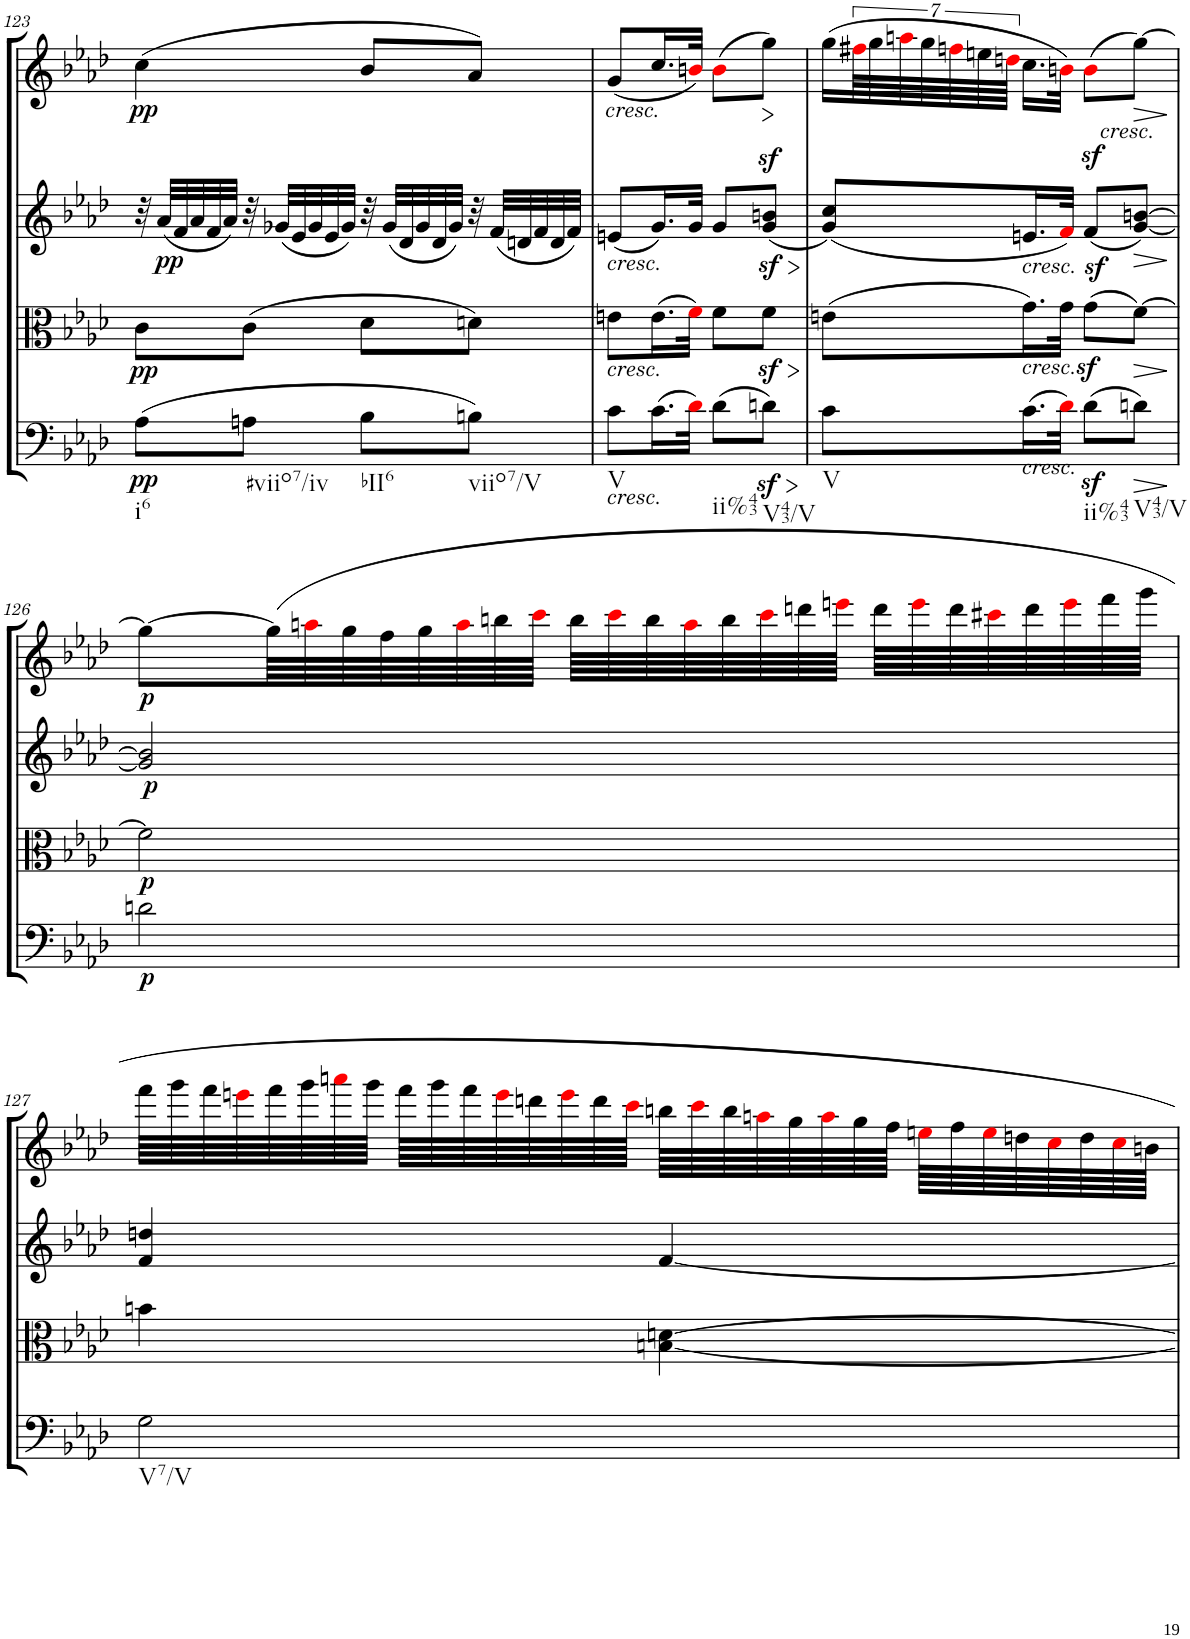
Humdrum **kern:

**kern	**dynam	**kern	**dynam	**kern	**dynam	**kern	**dynam
*part4	*part4	*part3	*part3	*part2	*part2	*part1	*part1
*staff4	*staff4	*staff3	*staff3	*staff2	*staff2	*staff1	*staff1
*I"Cello	*	*I"Viola	*	*I"2nd Violin	*	*I"1st Violin	*
*	*	*I'Vla	*	*I'Vln	*	*I'Vln	*
!!LO:PB:g=z
*clefC4	*	*clefC3	*	*clefG2	*	*clefG2	*
*k[b-e-a-d-]	*	*k[b-e-a-d-]	*	*k[b-e-a-d-]	*	*k[b-e-a-d-]	*
*f:	*	*f:	*	*f:	*	*f:	*
*M2/4	*	*M2/4	*	*M2/4	*	*M2/4	*
*	*	*	*	*Xtuplet	*	*	*
=123	=123	=123	=123	=123	=123	=123	=123
!LO:TX:b:t=i6	!	!	!	!	!	!	!
!	!LO:DY:b	!	!LO:DY:b	!	!	!	!LO:DY:b
(8A-\L	pp	8c\L	pp	48r	.	(4cc\	pp
!	!	!	!	!	!LO:DY:b	!	!
.	.	.	.	(48a-/LLL	pp	.	.
.	.	.	.	48f/	.	.	.
.	.	.	.	48a-/	.	.	.
.	.	.	.	48f/	.	.	.
.	.	.	.	48a-/JJJ)	.	.	.
!LO:TX:b:t=#viio7/iv	!	!	!	!	!	!	!
8An\J	.	(8c\J	.	48r	.	.	.
.	.	.	.	(48g-X/LLL	.	.	.
.	.	.	.	48e-/	.	.	.
.	.	.	.	48g-/	.	.	.
.	.	.	.	48e-/	.	.	.
.	.	.	.	48g-/JJJ)	.	.	.
!LO:TX:b:t=bII6	!	!	!	!	!	!	!
8B-\L	.	8d-\L	.	48r	.	8b-/L	.
.	.	.	.	(48g-/LLL	.	.	.
.	.	.	.	48d-/	.	.	.
.	.	.	.	48g-/	.	.	.
.	.	.	.	48d-/	.	.	.
.	.	.	.	48g-/JJJ)	.	.	.
!LO:TX:b:t=viio7/V	!	!	!	!	!	!	!
8Bn\J)	.	8dn\J)	.	48r	.	8a-/J)	.
.	.	.	.	(48f/LLL	.	.	.
.	.	.	.	48dn/	.	.	.
.	.	.	.	48f/	.	.	.
.	.	.	.	48d/	.	.	.
.	.	.	.	48f/JJJ)	.	.	.
=124	=124	=124	=124	=124	=124	=124	=124
!	!	!	!	!	!	!LO:TX:b:i:t=cresc.	!
!	!	!	!	!LO:TX:b:i:t=cresc.	!	!	!
!	!	!LO:TX:b:i:t=cresc.	!	!	!	!	!
!LO:TX:b:i:t=cresc.	!	!	!	!	!	!	!
!LO:TX:b:t=V	!	!	!	!	!	!	!
8c\L	.	8en\L	.	(8en/L	.	(8g/L	.
(16.c\L	.	(16.e\L	.	16.g/L)	.	16.cc/L	.
32d-i\JJk)	.	32fi\JJk)	.	32g/JJk	.	32bni/JJk)	.
!LO:TX:b:t=ii%43	!	!	!	!	!	!	!
(8d-\L	.	8f\L	.	8g/L	.	(8bi\L	.
!LO:TX:b:t=V43/V	!	!	!	!	!	!	!
!	!LO:HP:b	!	!LO:HP:b	!	!LO:HP:b	!	!LO:HP:b
8dnz<\J)	>	8fz<\J	>	(8g/z< 8bn/z<J	>	8gg\J)	>
=125	=125	=125	=125	=125	=125	=125	=125
!LO:TX:b:t=V	!	!	!	!	!	!	!
*	*	*	*	*	*	*^	*
8c\L	.	(8en\L	.	(8g/ 8cc/L)	.	(16gg\LL	16..ryy	.
.	.	.	.	.	.	112ff#Xi\LL	.	.
.	.	.	.	.	.	112gg\	.	.
.	.	.	.	.	.	112aani\	.	.
.	.	.	.	.	.	112gg\	.	.
.	.	.	.	.	.	112ffni\	.	.
.	.	.	.	.	.	112een\	.	.
!	!	!	!	!	!	!	!LO:TX:b:i:t=cresc.	!
.	.	.	.	.	.	.	4ryy	.
.	.	.	.	.	.	112ddni\JJJJ	.	.
!	!	!	!	!LO:TX:b:i:t=cresc.	!	!	!	!
!	!	!LO:TX:b:i:t=cresc.	!	!	!	!	!	!
!LO:TX:a:i:t=cresc.	!	!	!	!	!	!	!	!
(16.c\L	.	16.g\L)	.	16.en/L	.	16.cc\LL	.	.
32d-i\JJk)	.	32g\JJk	.	32fi/JJk)	.	32bni\JJk)	.	.
!LO:TX:b:t=ii%43	!	!	!	!	!	!	!	!
(8d-z<\L	.	(8gz<\L	.	(8fz>/L	.	(8bi\L	.	.
.	.	.	.	.	.	.	8ryy	.
!LO:TX:b:t=V43/V	!	!	!	!	!	!	!	!
8dn\J)	.	[8f\J)	.	[8g/ [8bn/J)	.	[8gg\J)	.	.
.	.	.	.	.	.	.	64ryy	.
.	]	.	]	.	]	.	.	]
!!LO:LB:g=z
=126	=126	=126	=126	=126	=126	=126	=126	=126
!	!LO:DY:b	!	!LO:DY:b	!	!LO:DY:b	!	!	!LO:DY:b
*	*	*	*	*	*	*v	*v	*
2dn\	p	2f\]	p	2g/] 2b/]	p	8gg\L_	p
.	.	.	.	.	.	64gg\LLL]	.
.	.	.	.	.	.	64aani\	.
.	.	.	.	.	.	64gg\	.
.	.	.	.	.	.	64ff\	.
.	.	.	.	.	.	64gg\	.
.	.	.	.	.	.	64aai\	.
.	.	.	.	.	.	64bbn\	.
.	.	.	.	.	.	64ccci\JJJJ	.
.	.	.	.	.	.	64bb\LLLL	.
.	.	.	.	.	.	64ccci\	.
.	.	.	.	.	.	64bb\	.
.	.	.	.	.	.	64aai\	.
.	.	.	.	.	.	64bb\	.
.	.	.	.	.	.	64ccci\	.
.	.	.	.	.	.	64dddn\	.
.	.	.	.	.	.	64eeeni\JJJJ	.
.	.	.	.	.	.	64ddd\LLLL	.
.	.	.	.	.	.	64eeei\	.
.	.	.	.	.	.	64ddd\	.
.	.	.	.	.	.	64ccc#Xi\	.
.	.	.	.	.	.	64ddd\	.
.	.	.	.	.	.	64eeei\	.
.	.	.	.	.	.	64fff\	.
.	.	.	.	.	.	64ggg\JJJJ	.
!!LO:LB:g=z
=127	=127	=127	=127	=127	=127	=127	=127
!LO:TX:b:t=V7/V	!	!	!	!	!	!	!
2G\	.	4bn\	.	4f/ 4ddn/	.	64fff\LLLL	.
.	.	.	.	.	.	64ggg\	.
.	.	.	.	.	.	64fff\	.
.	.	.	.	.	.	64eeeni\	.
.	.	.	.	.	.	64fff\	.
.	.	.	.	.	.	64ggg\	.
.	.	.	.	.	.	64aaani\	.
.	.	.	.	.	.	64ggg\JJJJ	.
.	.	.	.	.	.	64fff\LLLL	.
.	.	.	.	.	.	64ggg\	.
.	.	.	.	.	.	64fff\	.
.	.	.	.	.	.	64eeei\	.
.	.	.	.	.	.	64dddn\	.
.	.	.	.	.	.	64eeei\	.
.	.	.	.	.	.	64ddd\	.
.	.	.	.	.	.	64ccci\JJJJ	.
.	.	[4Bn\ [4dn\	.	[4f/	.	64bbn\LLLL	.
.	.	.	.	.	.	64ccci\	.
.	.	.	.	.	.	64bb\	.
.	.	.	.	.	.	64aani\	.
.	.	.	.	.	.	64gg\	.
.	.	.	.	.	.	64aai\	.
.	.	.	.	.	.	64gg\	.
.	.	.	.	.	.	64ff\JJJJ	.
.	.	.	.	.	.	64eeni\LLLL	.
.	.	.	.	.	.	64ff\	.
.	.	.	.	.	.	64eei\	.
.	.	.	.	.	.	64ddn\	.
.	.	.	.	.	.	64cci\	.
.	.	.	.	.	.	64dd\	.
.	.	.	.	.	.	64cci\	.
.	.	.	.	.	.	64bn\JJJJ	.
=	=	=	=	=	=	=	=
*-	*-	*-	*-	*-	*-	*-	*-
